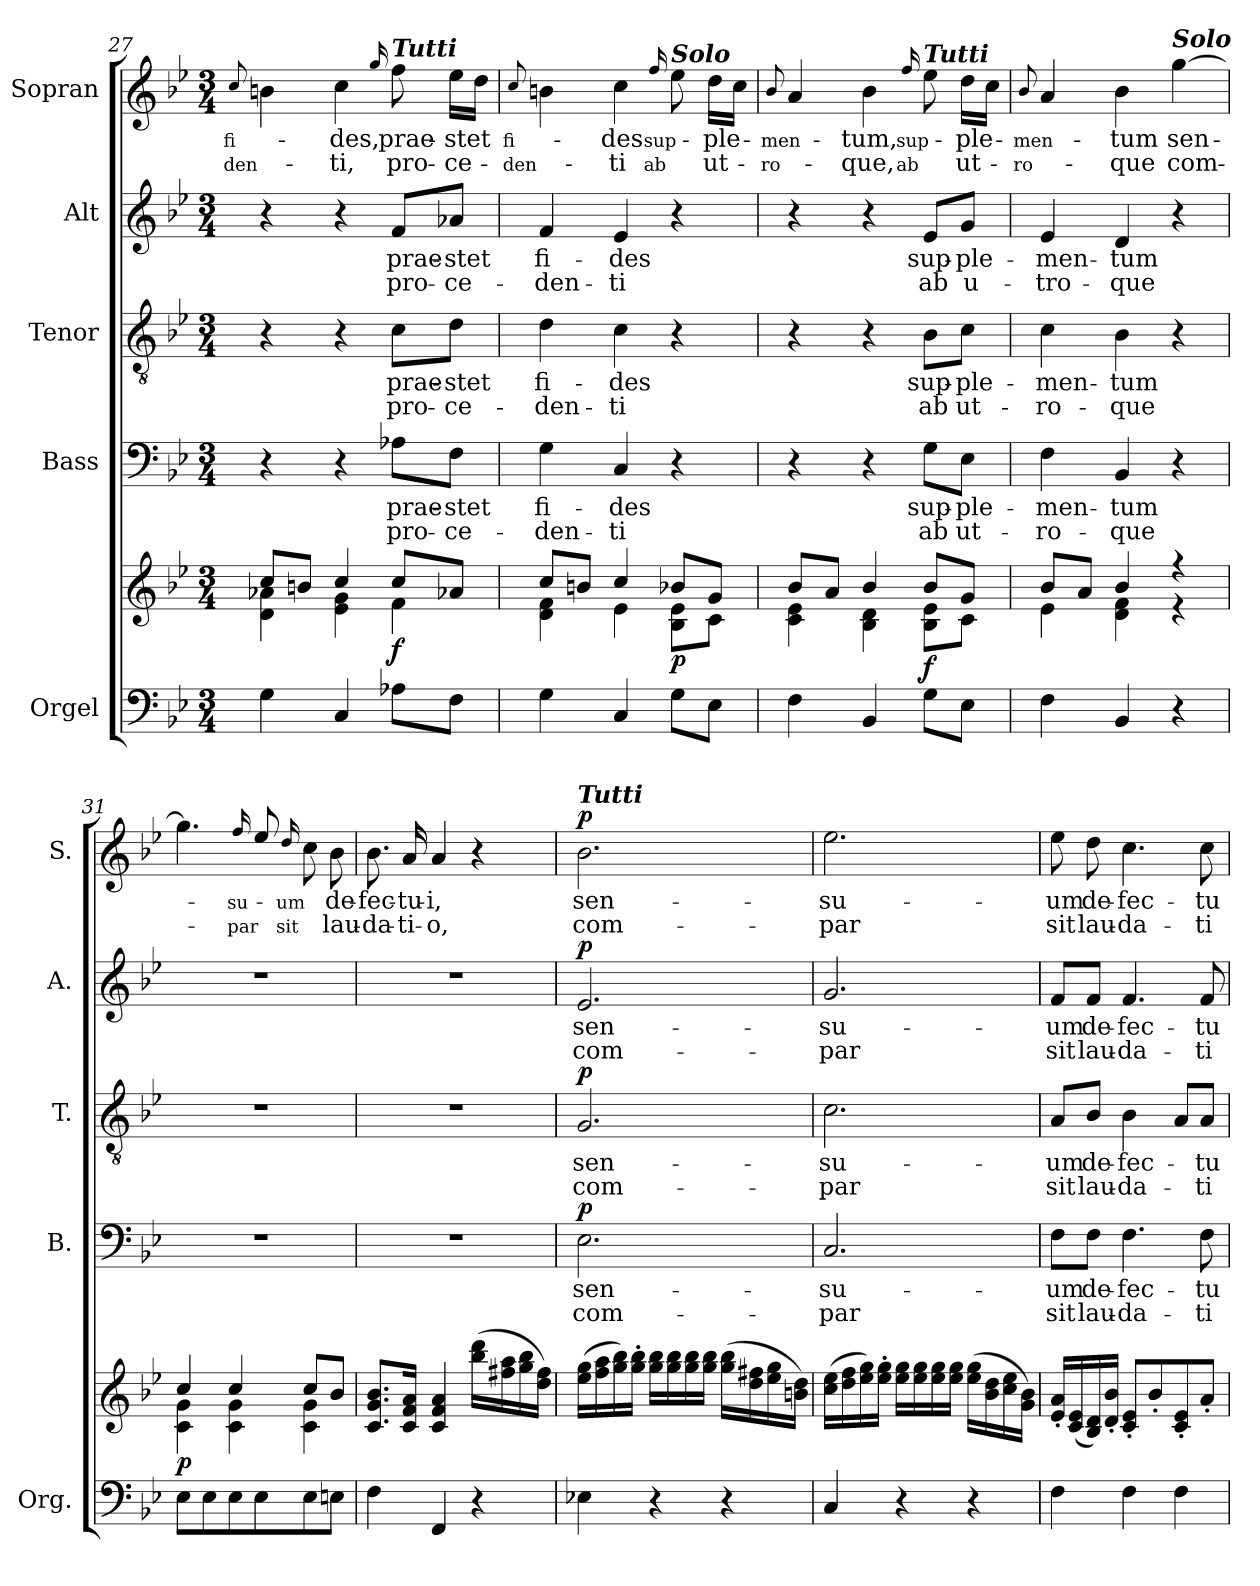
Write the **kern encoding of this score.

**kern	**kern	**dynam	**kern	**text	**text	**dynam	**kern	**text	**text	**dynam	**kern	**text	**text	**dynam	**kern	**text	**text	**dynam
*part5	*part5	*part5	*part4	*part4	*part4	*part4	*part3	*part3	*part3	*part3	*part2	*part2	*part2	*part2	*part1	*part1	*part1	*part1
*staff6	*staff5	*staff5/6	*staff4	*staff4	*staff4	*staff4	*staff3	*staff3	*staff3	*staff3	*staff2	*staff2	*staff2	*staff2	*staff1	*staff1	*staff1	*staff1
*I"Orgel	*	*	*I"Bass	*	*	*	*I"Tenor	*	*	*	*I"Alt	*	*	*	*I"Sopran	*	*	*
*I'Org.	*	*	*I'B.	*	*	*	*I'T.	*	*	*	*I'A.	*	*	*	*I'S.	*	*	*
*clefF4	*clefG2	*	*clefF4	*	*	*	*clefGv2	*	*	*	*clefG2	*	*	*	*clefG2	*	*	*
*k[b-e-]	*k[b-e-]	*	*k[b-e-]	*	*	*	*k[b-e-]	*	*	*	*k[b-e-]	*	*	*	*k[b-e-]	*	*	*
*B-:	*B-:	*	*B-:	*	*	*	*B-:	*	*	*	*B-:	*	*	*	*B-:	*	*	*
*M3/4	*M3/4	*	*M3/4	*	*	*	*M3/4	*	*	*	*M3/4	*	*	*	*M3/4	*	*	*
=27	=27	=27	=27	=27	=27	=27	=27	=27	=27	=27	=27	=27	=27	=27	=27	=27	=27	=27
!	!	!	!	!	!	!	!	!	!	!	!	!	!	!	!	!LO:LY:b	!LO:LY:b	!
.	.	.	.	.	.	.	.	.	.	.	.	.	.	.	8qqcc/	fi-	-den-	.
*	*^	*	*	*	*	*	*	*	*	*	*	*	*	*	*	*	*	*
4G\	8cc/L	4d\ 4a-X\	.	4r	.	.	.	4r	.	.	.	4r	.	.	.	4bn\	.	.	.
.	8bn/J	.	.	.	.	.	.	.	.	.	.	.	.	.	.	.	.	.	.
!	!	!	!	!	!	!	!	!	!	!	!	!	!	!	!	!	!LO:LY:b	!LO:LY:b	!
4C/	4cc/	4e-\ 4g\	.	4r	.	.	.	4r	.	.	.	4r	.	.	.	4cc\	-des,	-ti,	.
.	.	.	.	.	.	.	.	.	.	.	.	.	.	.	.	16qqgg/	.	.	.
!	!	!	!	!	!	!	!	!	!	!	!	!	!	!	!	!LO:TX:a:Bi:t=Tutti	!	!	!
!	!	!	!LO:DY:b	!	!LO:LY:b	!LO:LY:b	!	!	!LO:LY:b	!LO:LY:b	!	!	!LO:LY:b	!LO:LY:b	!	!	!LO:LY:b	!LO:LY:b	!
8A-X\L	8cc/L	4f\	f	8A-X\L	prae-	pro-	.	8c\L	prae-	pro-	.	8f/L	prae-	pro-	.	8ff\	prae-	pro-	.
!	!	!	!	!	!LO:LY:b	!LO:LY:b	!	!	!LO:LY:b	!LO:LY:b	!	!	!LO:LY:b	!LO:LY:b	!	!	!LO:LY:b	!LO:LY:b	!
8F\J	8a-X/J	.	.	8F\J	-stet	-ce-	.	8d\J	-stet	-ce-	.	8a-X/J	-stet	-ce-	.	16ee-\LL	-stet	-ce-	.
.	.	.	.	.	.	.	.	.	.	.	.	.	.	.	.	16dd\JJ	.	.	.
!!LO:LB:g=z
=28	=28	=28	=28	=28	=28	=28	=28	=28	=28	=28	=28	=28	=28	=28	=28	=28	=28	=28	=28
!	!	!	!	!	!	!	!	!	!	!	!	!	!	!	!	!	!LO:LY:b	!LO:LY:b	!
.	.	.	.	.	.	.	.	.	.	.	.	.	.	.	.	8qqcc/	fi-	-den-	.
!	!	!	!	!	!LO:LY:b	!LO:LY:b	!	!	!LO:LY:b	!LO:LY:b	!	!	!LO:LY:b	!LO:LY:b	!	!	!	!	!
4G\	8cc/L	4d\ 4f\	.	4G\	fi-	-den-	.	4d\	fi-	-den-	.	4f/	fi-	-den-	.	4bn\	.	.	.
.	8bn/J	.	.	.	.	.	.	.	.	.	.	.	.	.	.	.	.	.	.
!	!	!	!	!	!LO:LY:b	!LO:LY:b	!	!	!LO:LY:b	!LO:LY:b	!	!	!LO:LY:b	!LO:LY:b	!	!	!LO:LY:b	!LO:LY:b	!
4C/	4cc/	4e-\	.	4C/	-des	-ti	.	4c\	-des	-ti	.	4e-/	-des	-ti	.	4cc\	-des	-ti	.
!	!	!	!	!	!	!	!	!	!	!	!	!	!	!	!	!	!LO:LY:b	!LO:LY:b	!
.	.	.	.	.	.	.	.	.	.	.	.	.	.	.	.	16qqff/	sup-	ab	.
!	!	!	!	!	!	!	!	!	!	!	!	!	!	!	!	!LO:TX:a:Bi:t=Solo	!	!	!
!	!	!	!LO:DY:b	!	!	!	!	!	!	!	!	!	!	!	!	!	!	!	!
8G\L	8b-X/L	8B-\ 8e-\L	p	4r	.	.	.	4r	.	.	.	4r	.	.	.	8ee-\	.	.	.
!	!	!	!	!	!	!	!	!	!	!	!	!	!	!	!	!	!LO:LY:b	!LO:LY:b	!
8E-\J	8g/J	8c\J	.	.	.	.	.	.	.	.	.	.	.	.	.	16dd\LL	-ple-	ut-	.
.	.	.	.	.	.	.	.	.	.	.	.	.	.	.	.	16cc\JJ	.	.	.
=29	=29	=29	=29	=29	=29	=29	=29	=29	=29	=29	=29	=29	=29	=29	=29	=29	=29	=29	=29
!	!	!	!	!	!	!	!	!	!	!	!	!	!	!	!	!	!LO:LY:b	!LO:LY:b	!
.	.	.	.	.	.	.	.	.	.	.	.	.	.	.	.	8qqb-/	-men-	-ro-	.
4F\	8b-/L	4c\ 4e-\	.	4r	.	.	.	4r	.	.	.	4r	.	.	.	4a/	.	.	.
.	8a/J	.	.	.	.	.	.	.	.	.	.	.	.	.	.	.	.	.	.
!	!	!	!	!	!	!	!	!	!	!	!	!	!	!	!	!	!LO:LY:b	!LO:LY:b	!
4BB-/	4b-/	4B-\ 4d\	.	4r	.	.	.	4r	.	.	.	4r	.	.	.	4b-\	-tum,	-que,	.
!	!	!	!	!	!	!	!	!	!	!	!	!	!	!	!	!	!LO:LY:b	!LO:LY:b	!
.	.	.	.	.	.	.	.	.	.	.	.	.	.	.	.	16qqff/	sup-	ab	.
!	!	!	!	!	!	!	!	!	!	!	!	!	!	!	!	!LO:TX:a:Bi:t=Tutti	!	!	!
!	!	!	!LO:DY:b	!	!LO:LY:b	!LO:LY:b	!	!	!LO:LY:b	!LO:LY:b	!	!	!LO:LY:b	!LO:LY:b	!	!	!	!	!
8G\L	8b-/L	8B-\ 8e-\L	f	8G\L	sup-	ab	.	8B-\L	sup-	ab	.	8e-/L	sup-	ab	.	8ee-\	.	.	.
!	!	!	!	!	!LO:LY:b	!LO:LY:b	!	!	!LO:LY:b	!LO:LY:b	!	!	!LO:LY:b	!LO:LY:b	!	!	!LO:LY:b	!LO:LY:b	!
8E-\J	8g/J	8c\J	.	8E-\J	-ple-	ut-	.	8c\J	-ple-	ut-	.	8g/J	-ple-	u-	.	16dd\LL	-ple-	ut-	.
.	.	.	.	.	.	.	.	.	.	.	.	.	.	.	.	16cc\JJ	.	.	.
=30	=30	=30	=30	=30	=30	=30	=30	=30	=30	=30	=30	=30	=30	=30	=30	=30	=30	=30	=30
!	!	!	!	!	!	!	!	!	!	!	!	!	!	!	!	!	!LO:LY:b	!LO:LY:b	!
.	.	.	.	.	.	.	.	.	.	.	.	.	.	.	.	8qqb-/	-men-	-ro-	.
!	!	!	!	!	!LO:LY:b	!LO:LY:b	!	!	!LO:LY:b	!LO:LY:b	!	!	!LO:LY:b	!LO:LY:b	!	!	!	!	!
4F\	8b-/L	4e-\	.	4F\	-men-	-ro-	.	4c\	-men-	-ro-	.	4e-/	-men-	-tro-	.	4a/	.	.	.
.	8a/J	.	.	.	.	.	.	.	.	.	.	.	.	.	.	.	.	.	.
!	!	!	!	!	!LO:LY:b	!LO:LY:b	!	!	!LO:LY:b	!LO:LY:b	!	!	!LO:LY:b	!LO:LY:b	!	!	!LO:LY:b	!LO:LY:b	!
4BB-/	4b-/	4d\ 4f\	.	4BB-/	-tum	-que	.	4B-\	-tum	-que	.	4d/	-tum	-que	.	4b-\	-tum	-que	.
!	!	!	!	!	!	!	!	!	!	!	!	!	!	!	!	!LO:TX:a:Bi:t=Solo	!	!	!
!	!	!	!	!	!	!	!	!	!	!	!	!	!	!	!	!	!LO:LY:b	!LO:LY:b	!
4r	4r	4r	.	4r	.	.	.	4r	.	.	.	4r	.	.	.	[4gg\	sen-	com-	.
=31	=31	=31	=31	=31	=31	=31	=31	=31	=31	=31	=31	=31	=31	=31	=31	=31	=31	=31	=31
!	!	!	!LO:DY:b	!	!	!	!	!	!	!	!	!	!	!	!	!	!	!	!
8E-\L	4cc/	4c\ 4g\	p	2.r	.	.	.	2.r	.	.	.	2.r	.	.	.	4.gg\]	.	.	.
8E-\	.	.	.	.	.	.	.	.	.	.	.	.	.	.	.	.	.	.	.
8E-\	4cc/	4c\ 4g\	.	.	.	.	.	.	.	.	.	.	.	.	.	.	.	.	.
!	!	!	!	!	!	!	!	!	!	!	!	!	!	!	!	!	!LO:LY:b	!LO:LY:b	!
.	.	.	.	.	.	.	.	.	.	.	.	.	.	.	.	16qqff/	-su-	-par	.
8E-\	.	.	.	.	.	.	.	.	.	.	.	.	.	.	.	8ee-/	.	.	.
!	!	!	!	!	!	!	!	!	!	!	!	!	!	!	!	!	!LO:LY:b	!LO:LY:b	!
.	.	.	.	.	.	.	.	.	.	.	.	.	.	.	.	16qqdd/	-um	sit	.
8E-\	8cc/L	4c\ 4g\	.	.	.	.	.	.	.	.	.	.	.	.	.	8cc\	.	.	.
!	!	!	!	!	!	!	!	!	!	!	!	!	!	!	!	!	!LO:LY:b	!LO:LY:b	!
8En\J	8b-/J	.	.	.	.	.	.	.	.	.	.	.	.	.	.	8b-\	de-	lau-	.
*	*v	*v	*	*	*	*	*	*	*	*	*	*	*	*	*	*	*	*	*
=32	=32	=32	=32	=32	=32	=32	=32	=32	=32	=32	=32	=32	=32	=32	=32	=32	=32	=32
!	!	!	!	!	!	!	!	!	!	!	!	!	!	!	!	!LO:LY:b	!LO:LY:b	!
4F\	8.c/ 8.g/ 8.b-/L	.	2.r	.	.	.	2.r	.	.	.	2.r	.	.	.	8.b-\	-fec-	-da-	.
!	!	!	!	!	!	!	!	!	!	!	!	!	!	!	!	!LO:LY:b	!LO:LY:b	!
.	16c/ 16f/ 16a/Jk	.	.	.	.	.	.	.	.	.	.	.	.	.	16a/	-tu-	-ti-	.
!	!	!	!	!	!	!	!	!	!	!	!	!	!	!	!	!LO:LY:b	!LO:LY:b	!
4FF/	4c/ 4f/ 4a/	.	.	.	.	.	.	.	.	.	.	.	.	.	4a/	-i,	-o,	.
4r	(>16bb-\ 16ddd\LL	.	.	.	.	.	.	.	.	.	.	.	.	.	4r	.	.	.
.	16ff#X\ 16aa\	.	.	.	.	.	.	.	.	.	.	.	.	.	.	.	.	.
.	16gg\ 16bb-\	.	.	.	.	.	.	.	.	.	.	.	.	.	.	.	.	.
.	16dd\ 16ff#\JJ)	.	.	.	.	.	.	.	.	.	.	.	.	.	.	.	.	.
!!LO:PB:g=z
=33	=33	=33	=33	=33	=33	=33	=33	=33	=33	=33	=33	=33	=33	=33	=33	=33	=33	=33
!	!	!	!	!	!	!	!	!	!	!	!	!	!	!	!LO:TX:a:Bi:t=Tutti	!	!	!
!	!	!	!	!LO:LY:b	!LO:LY:b	!LO:DY:a	!	!LO:LY:b	!LO:LY:b	!LO:DY:a	!	!LO:LY:b	!LO:LY:b	!LO:DY:a	!	!LO:LY:b	!LO:LY:b	!LO:DY:a
4E-X\	(>16ee-\ 16gg\LL	.	2.E-\	sen-	com-	p	2.G/	sen-	com-	p	2.e-/	sen-	com-	p	2.b-\	sen-	com-	p
.	16ff\ 16aa\	.	.	.	.	.	.	.	.	.	.	.	.	.	.	.	.	.
.	16gg\ 16bb-\)	.	.	.	.	.	.	.	.	.	.	.	.	.	.	.	.	.
.	16gg\'> 16bb-\'>JJ	.	.	.	.	.	.	.	.	.	.	.	.	.	.	.	.	.
4r	16gg\ 16bb-\LL	.	.	.	.	.	.	.	.	.	.	.	.	.	.	.	.	.
.	16gg\ 16bb-\	.	.	.	.	.	.	.	.	.	.	.	.	.	.	.	.	.
.	16gg\ 16bb-\	.	.	.	.	.	.	.	.	.	.	.	.	.	.	.	.	.
.	16gg\ 16bb-\JJ	.	.	.	.	.	.	.	.	.	.	.	.	.	.	.	.	.
4r	(>16gg\ 16bb-\LL	.	.	.	.	.	.	.	.	.	.	.	.	.	.	.	.	.
.	16dd\ 16ff#X\	.	.	.	.	.	.	.	.	.	.	.	.	.	.	.	.	.
.	16ee-\ 16gg\	.	.	.	.	.	.	.	.	.	.	.	.	.	.	.	.	.
.	16bn\ 16dd\JJ)	.	.	.	.	.	.	.	.	.	.	.	.	.	.	.	.	.
=34	=34	=34	=34	=34	=34	=34	=34	=34	=34	=34	=34	=34	=34	=34	=34	=34	=34	=34
!	!	!	!	!LO:LY:b	!LO:LY:b	!	!	!LO:LY:b	!LO:LY:b	!	!	!LO:LY:b	!LO:LY:b	!	!	!LO:LY:b	!LO:LY:b	!
4C/	(>16cc\ 16ee-\LL	.	2.C/	-su-	-par	.	2.c\	-su-	-par	.	2.g/	-su-	-par	.	2.ee-\	-su-	-par	.
.	16dd\ 16ff\	.	.	.	.	.	.	.	.	.	.	.	.	.	.	.	.	.
.	16ee-\ 16gg\)	.	.	.	.	.	.	.	.	.	.	.	.	.	.	.	.	.
.	16ee-\'> 16gg\'>JJ	.	.	.	.	.	.	.	.	.	.	.	.	.	.	.	.	.
4r	16ee-\ 16gg\LL	.	.	.	.	.	.	.	.	.	.	.	.	.	.	.	.	.
.	16ee-\ 16gg\	.	.	.	.	.	.	.	.	.	.	.	.	.	.	.	.	.
.	16ee-\ 16gg\	.	.	.	.	.	.	.	.	.	.	.	.	.	.	.	.	.
.	16ee-\ 16gg\JJ	.	.	.	.	.	.	.	.	.	.	.	.	.	.	.	.	.
4r	(>16ee-\ 16gg\LL	.	.	.	.	.	.	.	.	.	.	.	.	.	.	.	.	.
.	16b-\ 16dd\	.	.	.	.	.	.	.	.	.	.	.	.	.	.	.	.	.
.	16cc\ 16ee-\	.	.	.	.	.	.	.	.	.	.	.	.	.	.	.	.	.
.	16g\ 16b-\JJ)	.	.	.	.	.	.	.	.	.	.	.	.	.	.	.	.	.
=35	=35	=35	=35	=35	=35	=35	=35	=35	=35	=35	=35	=35	=35	=35	=35	=35	=35	=35
!	!	!	!	!LO:LY:b	!LO:LY:b	!	!	!LO:LY:b	!LO:LY:b	!	!	!LO:LY:b	!LO:LY:b	!	!	!LO:LY:b	!LO:LY:b	!
4F\	16e-/'< 16a/'<LL	.	8F\L	-um	sit	.	8A/L	-um	sit	.	8f/L	-um	sit	.	8ee-\	-um	sit	.
.	(<16c/ 16e-/	.	.	.	.	.	.	.	.	.	.	.	.	.	.	.	.	.
!	!	!	!	!LO:LY:b	!LO:LY:b	!	!	!LO:LY:b	!LO:LY:b	!	!	!LO:LY:b	!LO:LY:b	!	!	!LO:LY:b	!LO:LY:b	!
.	16B-/ 16d/)	.	8F\J	de-	lau-	.	8B-/J	de-	lau-	.	8f/J	de-	lau-	.	8dd\	de-	lau-	.
.	16d/'< 16b-/'<JJ	.	.	.	.	.	.	.	.	.	.	.	.	.	.	.	.	.
!	!	!	!	!LO:LY:b	!LO:LY:b	!	!	!LO:LY:b	!LO:LY:b	!	!	!LO:LY:b	!LO:LY:b	!	!	!LO:LY:b	!LO:LY:b	!
4F\	8c/'< 8e-/'<L	.	4.F\	-fec-	-da-	.	4B-\	-fec-	-da-	.	4.f/	-fec-	-da-	.	4.cc\	-fec-	-da-	.
.	8b-'</	.	.	.	.	.	.	.	.	.	.	.	.	.	.	.	.	.
4F\	8c/'< 8e-/'<	.	.	.	.	.	8A/L	.	.	.	.	.	.	.	.	.	.	.
!	!	!	!	!LO:LY:b	!LO:LY:b	!	!	!LO:LY:b	!LO:LY:b	!	!	!LO:LY:b	!LO:LY:b	!	!	!LO:LY:b	!LO:LY:b	!
.	8a'</J	.	8F\	-tu-	-ti-	.	8A/J	-tu-	-ti-	.	8f/	-tu-	-ti-	.	8cc\	-tu-	-ti-	.
=	=	=	=	=	=	=	=	=	=	=	=	=	=	=	=	=	=	=
*-	*-	*-	*-	*-	*-	*-	*-	*-	*-	*-	*-	*-	*-	*-	*-	*-	*-	*-
